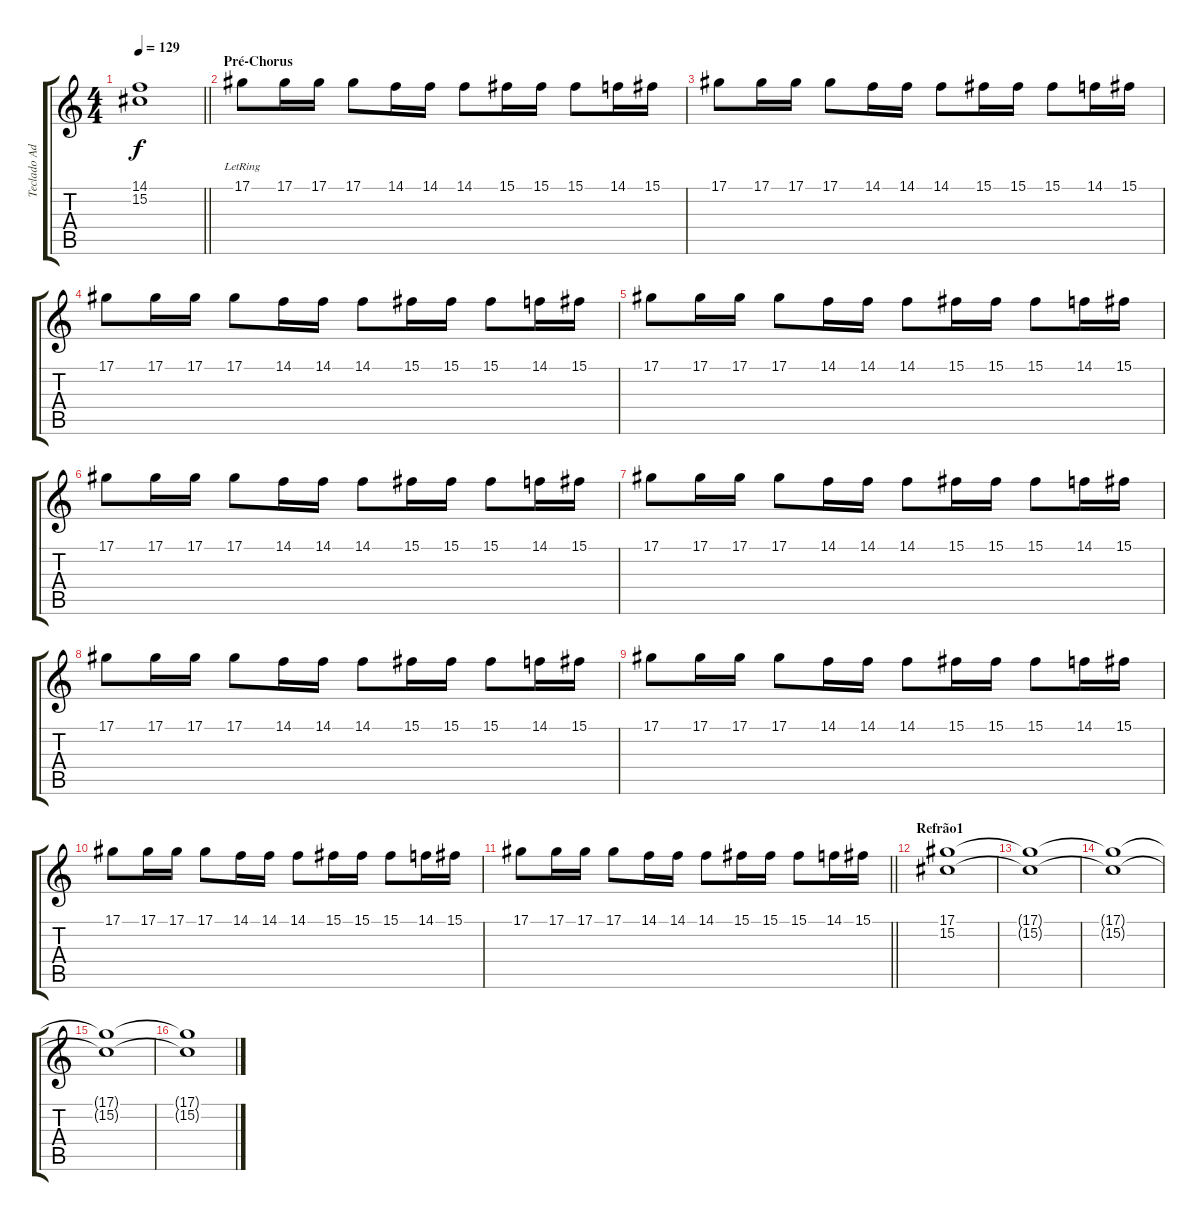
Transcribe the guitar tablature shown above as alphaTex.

\track ("Teclado Adicional" "Teclado Ad") {instrument fx1rain}
\staff {score tabs}
\tuning (Eb4 Bb3 Gb3 Db3 Ab2 Eb2) {hide}
\ts (4 4)
\tempo 129
\clef g2
\barLineRight lightlight
\ks c
(14.1{t} 15.2{t}).1{dy f} |
\section ("" "Pré-Chorus")
17.1{lr}.8{volume 6 instrument fx1rain} 17.1.16 17.1.16 17.1.8 14.1.16 14.1.16 14.1.8 15.1.16 15.1.16 15.1.8 14.1.16 15.1.16 |
17.1.8 17.1.16 17.1.16 17.1.8 14.1.16 14.1.16 14.1.8 15.1.16 15.1.16 15.1.8 14.1.16 15.1.16 |
17.1.8 17.1.16 17.1.16 17.1.8 14.1.16 14.1.16 14.1.8 15.1.16 15.1.16 15.1.8 14.1.16 15.1.16 |
17.1.8 17.1.16 17.1.16 17.1.8 14.1.16 14.1.16 14.1.8 15.1.16 15.1.16 15.1.8 14.1.16 15.1.16 |
17.1.8 17.1.16 17.1.16 17.1.8 14.1.16 14.1.16 14.1.8 15.1.16 15.1.16 15.1.8 14.1.16 15.1.16 |
17.1.8 17.1.16 17.1.16 17.1.8 14.1.16 14.1.16 14.1.8 15.1.16 15.1.16 15.1.8 14.1.16 15.1.16 |
17.1.8 17.1.16 17.1.16 17.1.8 14.1.16 14.1.16 14.1.8 15.1.16 15.1.16 15.1.8 14.1.16 15.1.16 |
17.1.8 17.1.16 17.1.16 17.1.8 14.1.16 14.1.16 14.1.8 15.1.16 15.1.16 15.1.8 14.1.16 15.1.16 |
17.1.8 17.1.16 17.1.16 17.1.8 14.1.16 14.1.16 14.1.8 15.1.16 15.1.16 15.1.8 14.1.16 15.1.16 |
\barLineRight lightlight
17.1.8 17.1.16 17.1.16 17.1.8 14.1.16 14.1.16 14.1.8 15.1.16 15.1.16 15.1.8 14.1.16 15.1.16 |
\section ("" "Refrão1")
(17.1 15.2).1{volume 8 instrument stringensemble1} |
(17.1{t} 15.2{t}).1 |
(17.1{t} 15.2{t}).1 |
(17.1{t} 15.2{t}).1 |
(17.1{t} 15.2{t}).1
